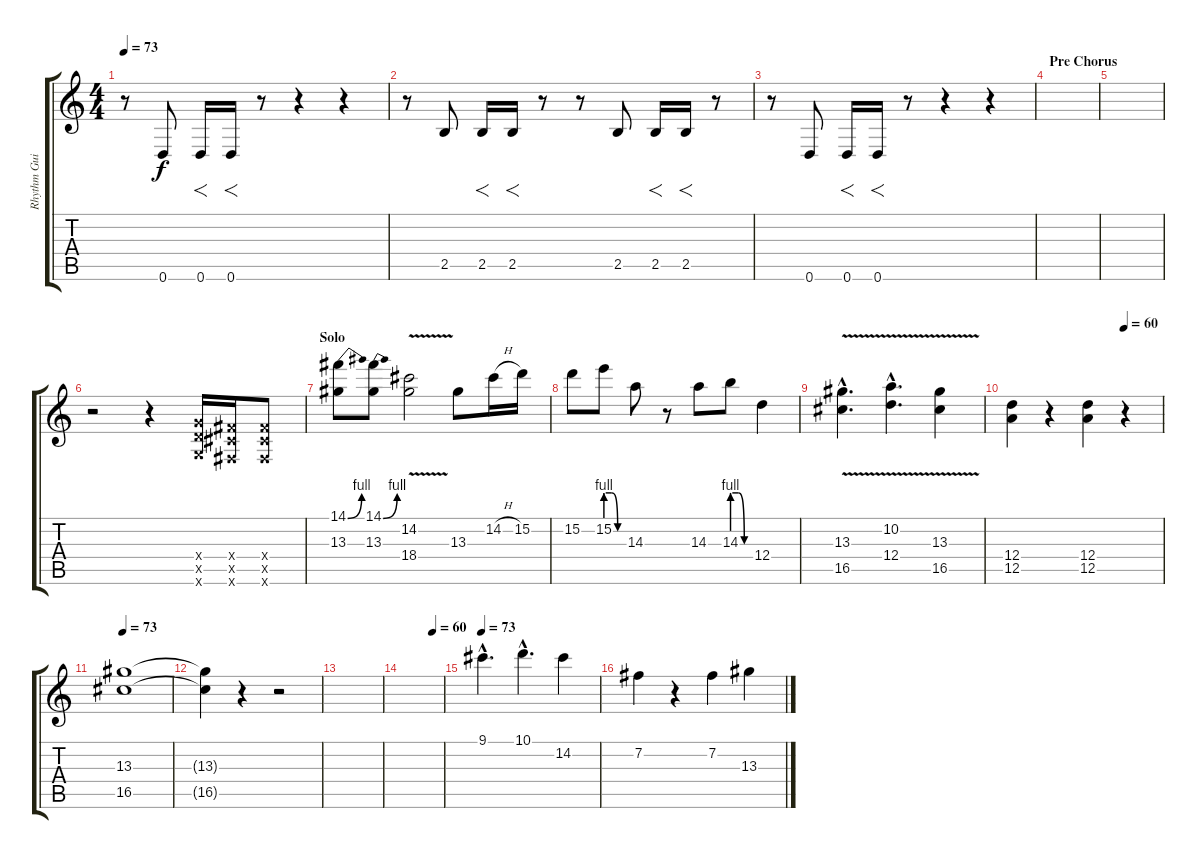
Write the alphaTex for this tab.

\track ("Rhythm Guitar" "Rhythm Gui") {instrument overdrivenguitar}
\staff {score tabs}
\tuning (E4 B3 G3 D3 A2 D2) {hide}
\ts (4 4)
\tempo 73
\clef g2
\ks c
r.8{dy f} 0.6.8 0.6.16{f} 0.6.16{f} r.8 r.4 r.4 |
r.8 2.5.8 2.5.16{f} 2.5.16{f} r.8 r.8 2.5.8 2.5.16{f} 2.5.16{f} r.8 |
r.8 0.6.8 0.6.16{f} 0.6.16{f} r.8 r.4 r.4 |
\section ("" "Pre Chorus")
|
|
r.2 r.4 (5.4{x} 5.5{x} 5.6{x}).16 (4.4{x} 4.5{x} 4.6{x}).16 (4.4{x} 4.5{x} 4.6{x}).8 |
\section ("" "Solo")
(14.1{be (bend 0 0 60 4)} 13.3).8{volume 16 balance 8} (14.1{be (bend 0 0 60 4)} 13.3).8 (14.2{v} 18.4).2 13.3.8 14.2{h}.16 15.2.16 |
15.2.8 15.2{be (custom 0 4 20 4 40 0 60 0)}.8 14.3.8 r.8 14.3.8 14.3{be (custom 0 4 20 4 40 0 60 0)}.8 12.4.4 |
(13.3{v hac} 16.5{hac}).4{d} (10.2{v hac} 12.4{hac}).4{d} (13.3{v} 16.5).4 |
\tempo (60 0.75)
(12.4 12.5).4 r.4 (12.4 12.5).4 r.4 |
\tempo 73
(13.3 16.5).1 |
(13.3{t} 16.5{t}).4 r.4 r.2 |
|
\tempo (60 0.75)
|
\tempo 73
9.1{hac}.4{d} 10.1{hac}.4{d} 14.2.4 |
7.2.4 r.4 7.2.4 13.3.4
